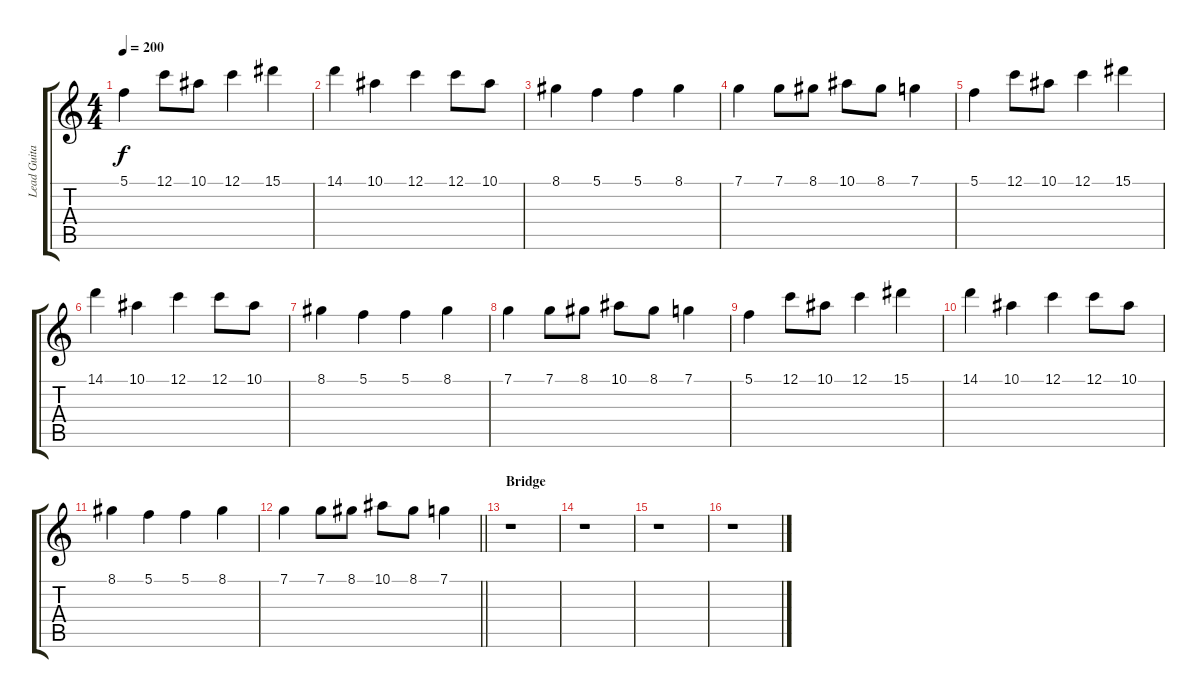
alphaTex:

\track ("Lead Guitar" "Lead Guita") {instrument overdrivenguitar}
\staff {score tabs}
\tuning (C4 G3 Eb3 Bb2 F2 C2) {hide}
\ts (4 4)
\tempo 200
\clef g2
\ks c
5.1.4{dy f} 12.1.8 10.1.8 12.1.4 15.1.4 |
14.1.4 10.1.4 12.1.4 12.1.8 10.1.8 |
8.1.4 5.1.4 5.1.4 8.1.4 |
7.1.4 7.1.8 8.1.8 10.1.8 8.1.8 7.1.4 |
5.1.4 12.1.8 10.1.8 12.1.4 15.1.4 |
14.1.4 10.1.4 12.1.4 12.1.8 10.1.8 |
8.1.4 5.1.4 5.1.4 8.1.4 |
7.1.4 7.1.8 8.1.8 10.1.8 8.1.8 7.1.4 |
5.1.4 12.1.8 10.1.8 12.1.4 15.1.4 |
14.1.4 10.1.4 12.1.4 12.1.8 10.1.8 |
8.1.4 5.1.4 5.1.4 8.1.4 |
\barLineRight lightlight
7.1.4 7.1.8 8.1.8 10.1.8 8.1.8 7.1.4 |
\section ("" "Bridge")
r.1 |
r.1 |
r.1 |
r.1
